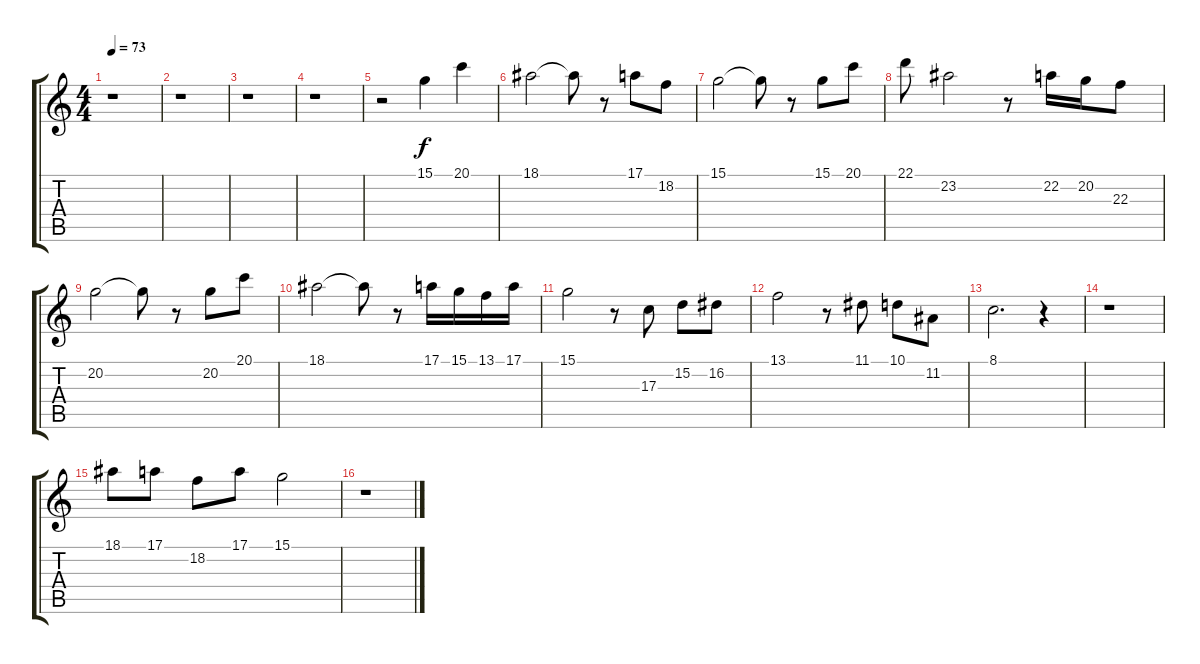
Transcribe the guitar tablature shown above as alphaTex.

\track "" {instrument recorder}
\staff {score tabs}
\tuning (E4 B3 G3 D3 A2 E2) {hide}
\ts (4 4)
\tempo 73
\clef g2
\ks c
r.1{dy f} |
r.1 |
r.1 |
r.1 |
r.2 15.1.4 20.1.4 |
18.1.2 18.1{t}.8 r.8 17.1.8 18.2.8 |
15.1.2 15.1{t}.8 r.8 15.1.8 20.1.8 |
22.1.8 23.2.2 r.8 22.2.16 20.2.16 22.3.8 |
20.2.2 20.2{t}.8 r.8 20.2.8 20.1.8 |
18.1.2 18.1{t}.8 r.8 17.1.16 15.1.16 13.1.16 17.1.16 |
15.1.2 r.8 17.3.8 15.2.8 16.2.8 |
13.1.2 r.8 11.1.8 10.1.8 11.2.8 |
8.1.2{d} r.4 |
r.1 |
18.1.8 17.1.8 18.2.8 17.1.8 15.1.2 |
r.1
